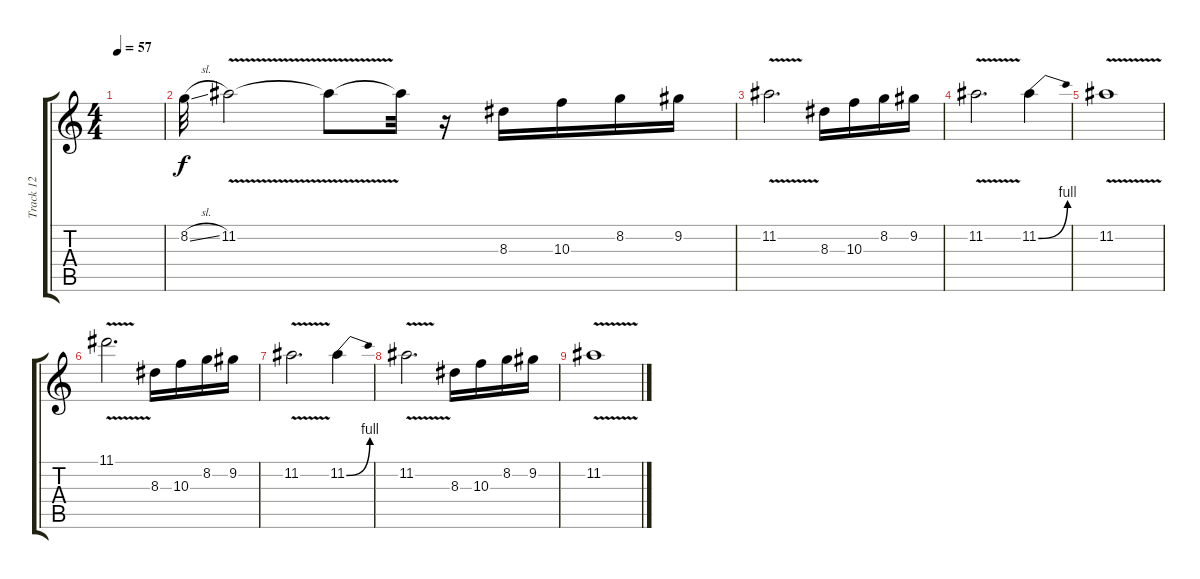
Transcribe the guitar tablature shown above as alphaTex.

\track ("Track 12" "Track 12") {instrument overdrivenguitar}
\staff {score tabs}
\tuning (E4 B3 G3 D3 A2 E2) {hide}
\ts (4 4)
\tempo 57
\clef g2
\ks c
|
8.2{sl}.32 11.2{v}.2 11.2{t}.8 11.2{t}.32 r.16 8.3.16 10.3.16 8.2.16 9.2.16 |
11.2{v}.2{d} 8.3.16 10.3.16 8.2.16 9.2.16 |
11.2{v}.2{d} 11.2{be (bend 0 0 60 4)}.4 |
11.2{v}.1 |
11.1{v}.2{d} 8.3.16 10.3.16 8.2.16 9.2.16 |
11.2{v}.2{d} 11.2{be (bend 0 0 60 4)}.4 |
11.2{v}.2{d} 8.3.16 10.3.16 8.2.16 9.2.16 |
11.2{v}.1
